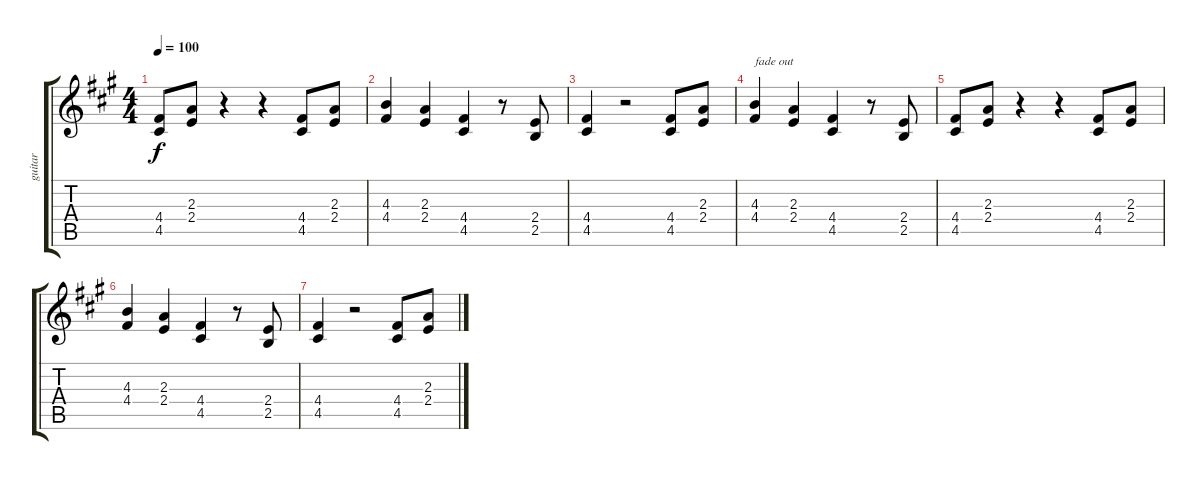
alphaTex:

\track ("guitar" "guitar") {instrument distortionguitar}
\staff {score tabs}
\tuning (E4 B3 G3 D3 A2 E2) {hide}
\ts (4 4)
\tempo 100
\clef g2
\ks a
(4.4 4.5).8{dy f} (2.3 2.4).8 r.4 r.4 (4.4 4.5).8 (2.3 2.4).8 |
(4.3 4.4).4 (2.3 2.4).4 (4.4 4.5).4 r.8 (2.4 2.5).8 |
(4.4 4.5).4 r.2 (4.4 4.5).8 (2.3 2.4).8 |
(4.3 4.4).4{txt "fade out"} (2.3 2.4).4 (4.4 4.5).4 r.8 (2.4 2.5).8 |
(4.4 4.5).8 (2.3 2.4).8 r.4 r.4 (4.4 4.5).8 (2.3 2.4).8 |
(4.3 4.4).4{volume 0} (2.3 2.4).4 (4.4 4.5).4 r.8 (2.4 2.5).8 |
(4.4 4.5).4 r.2 (4.4 4.5).8 (2.3 2.4).8
